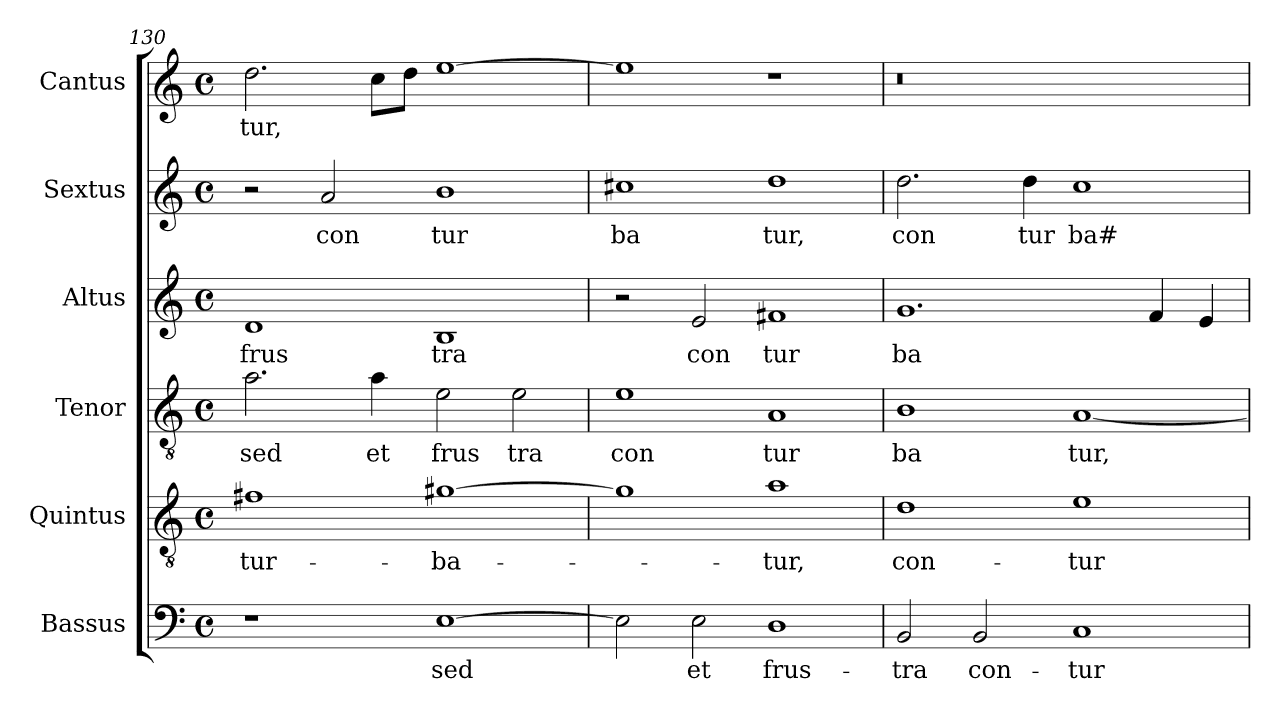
**kern	**text	**kern	**text	**kern	**text	**kern	**text	**kern	**text	**kern	**text
*part6	*part6	*part5	*part5	*part4	*part4	*part3	*part3	*part2	*part2	*part1	*part1
*staff6	*staff6	*staff5	*staff5	*staff4	*staff4	*staff3	*staff3	*staff2	*staff2	*staff1	*staff1
*I"Bassus	*	*I"Quintus	*	*I"Tenor	*	*I"Altus	*	*I"Sextus	*	*I"Cantus	*
*clefF4	*	*clefGv2	*	*clefGv2	*	*clefG2	*	*clefG2	*	*clefG2	*
*	*	*	*	*	*	*k[]	*	*	*	*	*
*	*	*	*	*	*	*C:	*	*	*	*	*
*M4/4	*	*M4/4	*	*M4/4	*	*M4/4	*	*M4/4	*	*M4/4	*
*met(c)	*	*met(c)	*	*met(c)	*	*met(c)	*	*met(c)	*	*met(c)	*
=130	=130	=130	=130	=130	=130	=130	=130	=130	=130	=130	=130
!	!	!	!LO:LY:b:cj	!	!LO:LY:b:cj	!	!LO:LY:b:cj	!	!	!	!LO:LY:b
1r	.	1f#X	-tur-	2.a\	sed	1d	frus	2r	.	2.dd\	-tur,
!	!	!	!	!	!	!	!	!	!LO:LY:b:cj	!	!
.	.	.	.	.	.	.	.	2a/	con	.	.
!	!	!	!	!	!LO:LY:b:cj	!	!	!	!	!	!
.	.	.	.	4a\	et	.	.	.	.	8cc\L	.
.	.	.	.	.	.	.	.	.	.	8dd\J	.
!	!LO:LY:b:cj	!	!LO:LY:b:cj	!	!LO:LY:b:cj	!	!LO:LY:b:cj	!	!LO:LY:b:cj	!	!
[>1E	sed	[>1g#X	-ba-	2e\	frus	1B	tra	1b	tur	[>1ee	.
!	!	!	!	!	!LO:LY:b:cj	!	!	!	!	!	!
.	.	.	.	2e\	tra	.	.	.	.	.	.
=131	=131	=131	=131	=131	=131	=131	=131	=131	=131	=131	=131
!	!	!	!	!	!LO:LY:b:cj	!	!	!	!LO:LY:b:cj	!	!
2E\]	.	1g#]	.	1e	con	2r	.	1cc#X	ba	1ee]	.
!	!LO:LY:b:cj	!	!	!	!	!	!LO:LY:b:cj	!	!	!	!
2E\	et	.	.	.	.	2e/	con	.	.	.	.
!	!LO:LY:b:cj	!	!LO:LY:b:cj	!	!LO:LY:b:cj	!	!LO:LY:b:cj	!	!LO:LY:b:cj	!	!
1D	frus-	1a	-tur,	1A	tur	1f#X	tur	1dd	tur,	1r	.
=132	=132	=132	=132	=132	=132	=132	=132	=132	=132	=132	=132
!	!LO:LY:b:cj	!	!LO:LY:b:cj	!	!LO:LY:b:cj	!	!LO:LY:b:cj	!	!LO:LY:b:cj	!	!
2BB/	-tra	1d	con-	1B	ba	1.g	ba	2.dd\	con	0r	.
!	!LO:LY:b:cj	!	!	!	!	!	!	!	!	!	!
2BB/	con-	.	.	.	.	.	.	.	.	.	.
!	!	!	!	!	!	!	!	!	!LO:LY:b:cj	!	!
.	.	.	.	.	.	.	.	4dd\	tur	.	.
!	!LO:LY:b:cj	!	!LO:LY:b:cj	!	!LO:LY:b:cj	!	!	!	!LO:LY:b:cj	!	!
1C	-tur-	1e	-tur-	[<1A	tur,	.	.	1cc	ba#	.	.
.	.	.	.	.	.	4f/	.	.	.	.	.
.	.	.	.	.	.	4e/	.	.	.	.	.
=	=	=	=	=	=	=	=	=	=	=	=
*-	*-	*-	*-	*-	*-	*-	*-	*-	*-	*-	*-
